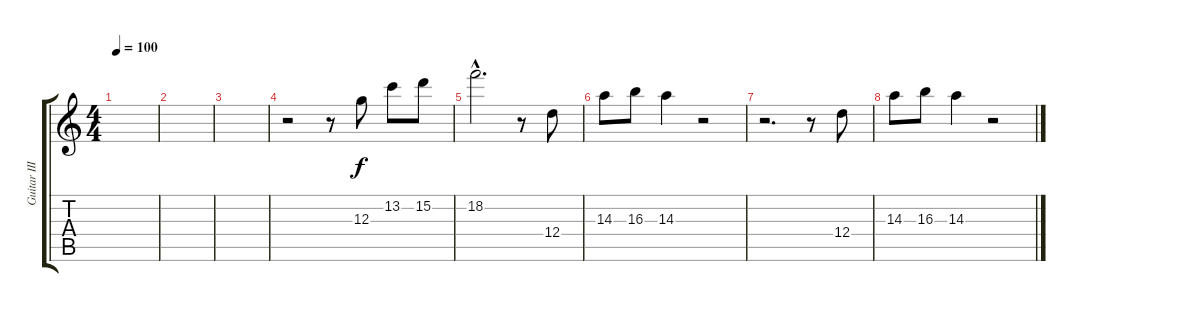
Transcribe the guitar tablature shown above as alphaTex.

\track ("Guitar III" "Guitar III") {instrument overdrivenguitar}
\staff {score tabs}
\tuning (E4 B3 G3 D3 A2 E2) {hide}
\ts (4 4)
\tempo 100
\clef g2
\ks c
|
|
|
r.2 r.8 12.3.8 13.2.8 15.2.8 |
18.2{hac}.2{d} r.8 12.4.8 |
14.3.8 16.3.8 14.3.4 r.2 |
r.2{d} r.8 12.4.8 |
14.3.8 16.3.8 14.3.4 r.2
